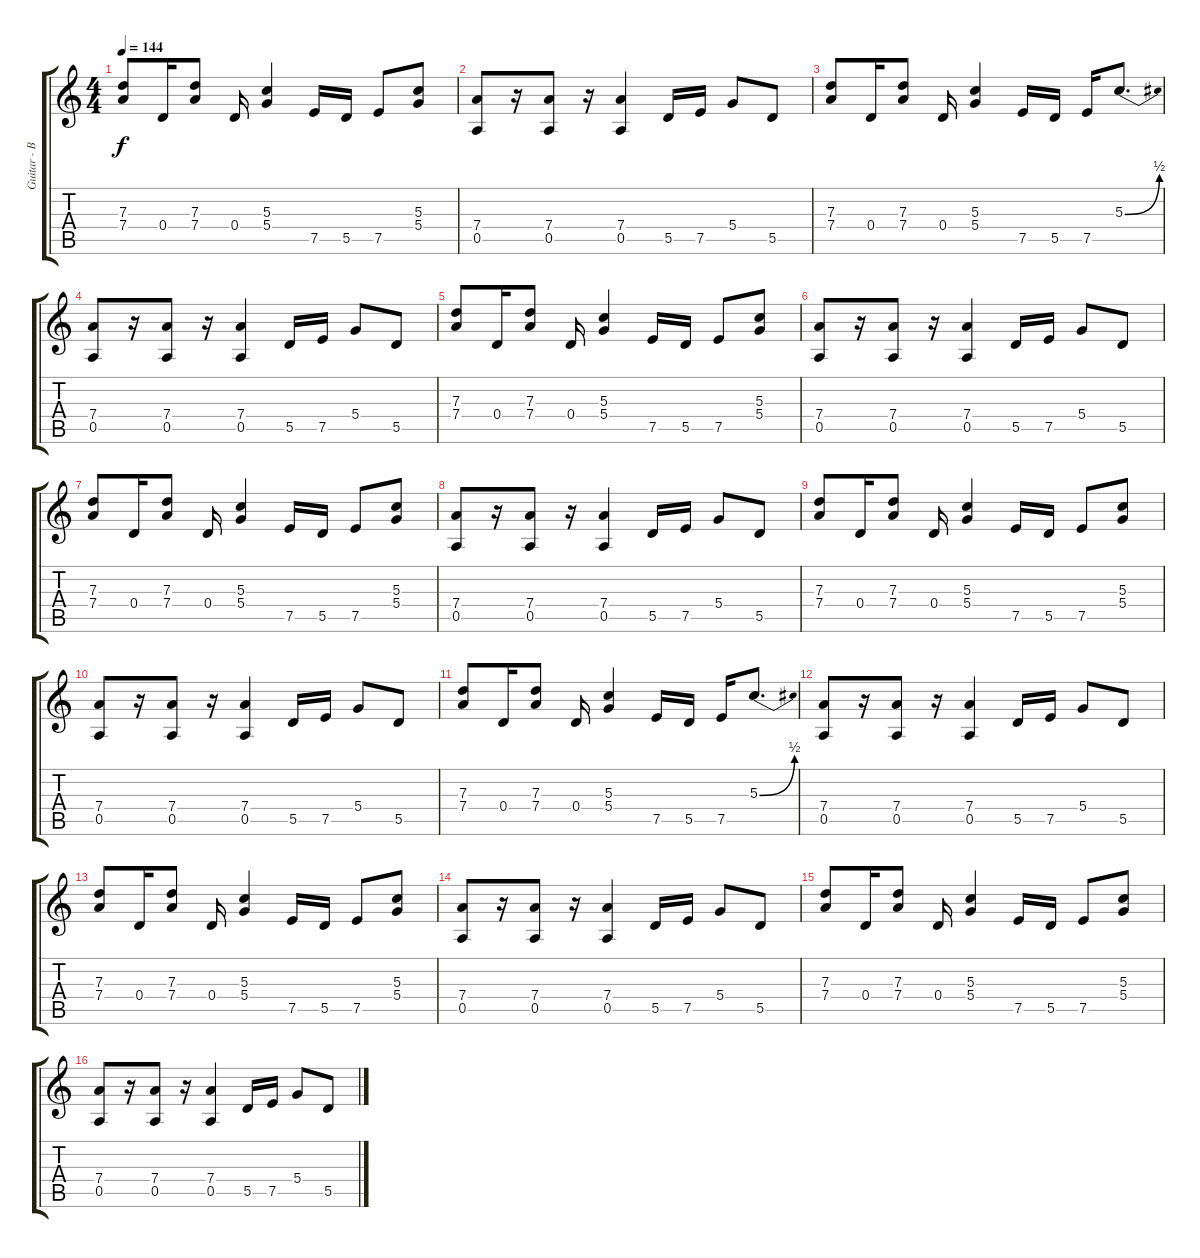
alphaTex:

\track ("Guitar - Brian Tatler" "Guitar - B") {instrument overdrivenguitar}
\staff {score tabs}
\tuning (E4 B3 G3 D3 A2 E2) {hide}
\ts (4 4)
\tempo 144
\clef g2
\ks c
(7.3 7.4).8{dy f} 0.4.16 (7.3 7.4).8 0.4.16 (5.3 5.4).4 7.5.16 5.5.16 7.5.8 (5.3 5.4).8 |
(7.4 0.5).8 r.16 (7.4 0.5).8 r.16 (7.4 0.5).4 5.5.16 7.5.16 5.4.8 5.5.8 |
(7.3 7.4).8 0.4.16 (7.3 7.4).8 0.4.16 (5.3 5.4).4 7.5.16 5.5.16 7.5.16 5.3{be (bend 0 0 60 2)}.8{d} |
(7.4 0.5).8 r.16 (7.4 0.5).8 r.16 (7.4 0.5).4 5.5.16 7.5.16 5.4.8 5.5.8 |
(7.3 7.4).8 0.4.16 (7.3 7.4).8 0.4.16 (5.3 5.4).4 7.5.16 5.5.16 7.5.8 (5.3 5.4).8 |
(7.4 0.5).8 r.16 (7.4 0.5).8 r.16 (7.4 0.5).4 5.5.16 7.5.16 5.4.8 5.5.8 |
(7.3 7.4).8 0.4.16 (7.3 7.4).8 0.4.16 (5.3 5.4).4 7.5.16 5.5.16 7.5.8 (5.3 5.4).8 |
(7.4 0.5).8 r.16 (7.4 0.5).8 r.16 (7.4 0.5).4 5.5.16 7.5.16 5.4.8 5.5.8 |
(7.3 7.4).8 0.4.16 (7.3 7.4).8 0.4.16 (5.3 5.4).4 7.5.16 5.5.16 7.5.8 (5.3 5.4).8 |
(7.4 0.5).8 r.16 (7.4 0.5).8 r.16 (7.4 0.5).4 5.5.16 7.5.16 5.4.8 5.5.8 |
(7.3 7.4).8 0.4.16 (7.3 7.4).8 0.4.16 (5.3 5.4).4 7.5.16 5.5.16 7.5.16 5.3{be (bend 0 0 60 2)}.8{d} |
(7.4 0.5).8 r.16 (7.4 0.5).8 r.16 (7.4 0.5).4 5.5.16 7.5.16 5.4.8 5.5.8 |
(7.3 7.4).8 0.4.16 (7.3 7.4).8 0.4.16 (5.3 5.4).4 7.5.16 5.5.16 7.5.8 (5.3 5.4).8 |
(7.4 0.5).8 r.16 (7.4 0.5).8 r.16 (7.4 0.5).4 5.5.16 7.5.16 5.4.8 5.5.8 |
(7.3 7.4).8 0.4.16 (7.3 7.4).8 0.4.16 (5.3 5.4).4 7.5.16 5.5.16 7.5.8 (5.3 5.4).8 |
(7.4 0.5).8 r.16 (7.4 0.5).8 r.16 (7.4 0.5).4 5.5.16 7.5.16 5.4.8 5.5.8
